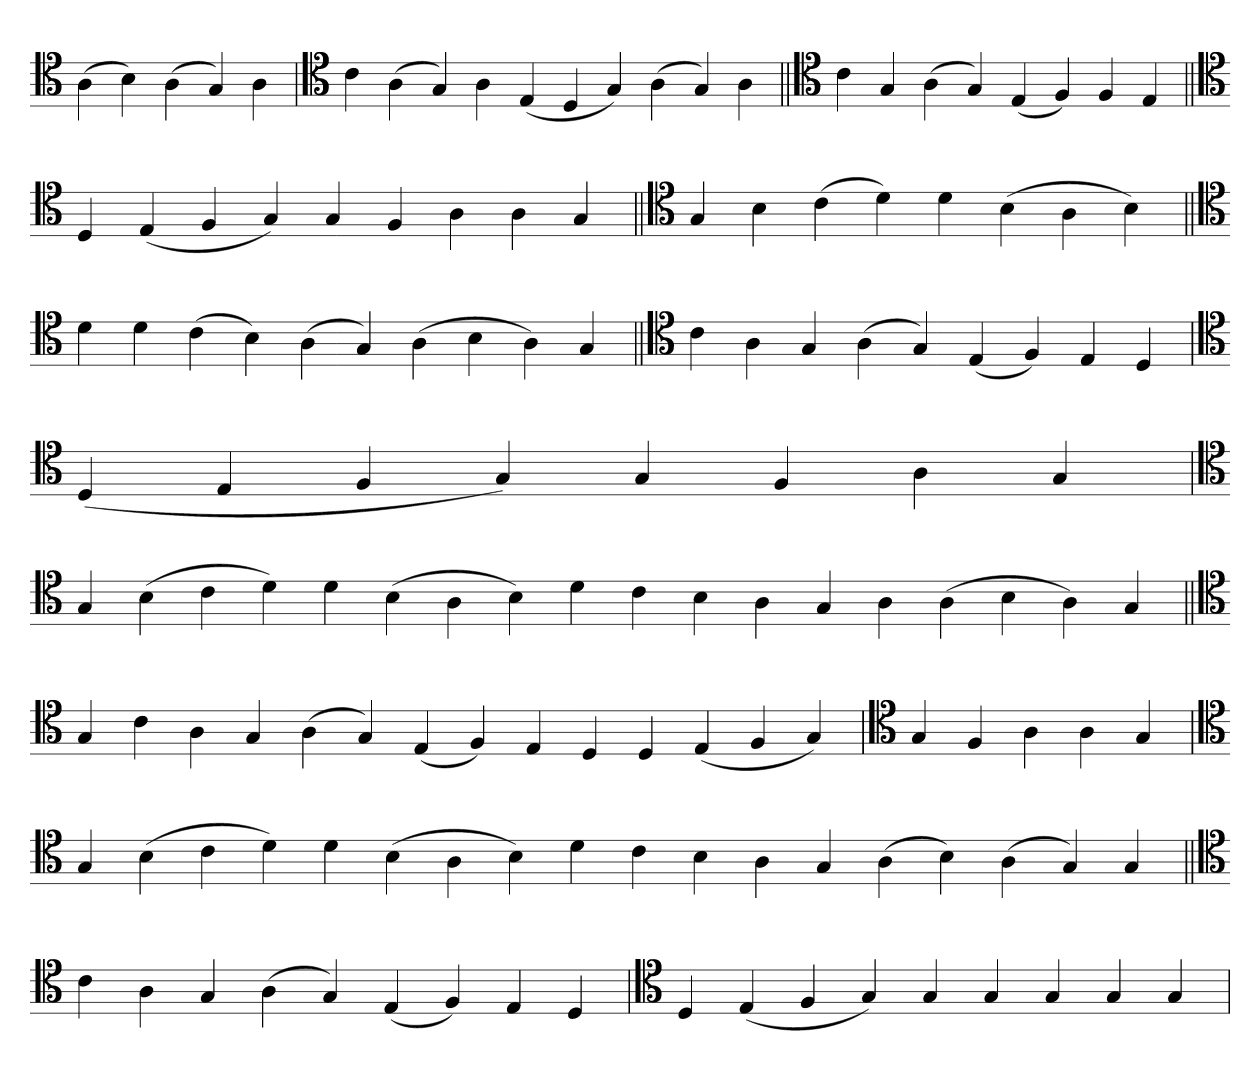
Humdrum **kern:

**kern
*part1
*staff1
*clefC4
=
(4A
4B)
(4A
4G)
4A
=`
*clefC4
4c
(4A
4G)
4A
(4E
4D
4G)
(4A
4G)
4A
=||
*clefC4
4c
4G
(4A
4G)
(4E
4F)
4F
4E
=||
*clefC4
4D
(4E
4F
4G)
4G
4F
4A
4A
4G
=||
*clefC4
4G
4B
(4c
4d)
4d
(4B
4A
4B)
=||
*clefC4
4d
4d
(4c
4B)
(4A
4G)
(4A
4B
4A)
4G
=||
*clefC4
4c
4A
4G
(4A
4G)
(4E
4F)
4E
4D
=`
*clefC4
(4D
4E
4F
4G)
4G
4F
4A
4G
=`
*clefC4
4G
(4B
4c
4d)
4d
(4B
4A
4B)
4d
4c
4B
4A
4G
4A
(4A
4B
4A)
4G
=||
*clefC4
4G
4c
4A
4G
(4A
4G)
(4E
4F)
4E
4D
4D
(4E
4F
4G)
=`
*clefC4
4G
4F
4A
4A
4G
='
*clefC4
4G
(4B
4c
4d)
4d
(4B
4A
4B)
4d
4c
4B
4A
4G
(4A
4B)
(4A
4G)
4G
=||
*clefC4
4c
4A
4G
(4A
4G)
(4E
4F)
4E
4D
=`
*clefC4
4D
(4E
4F
4G)
4G
4G
4G
4G
4G
=`
*-
